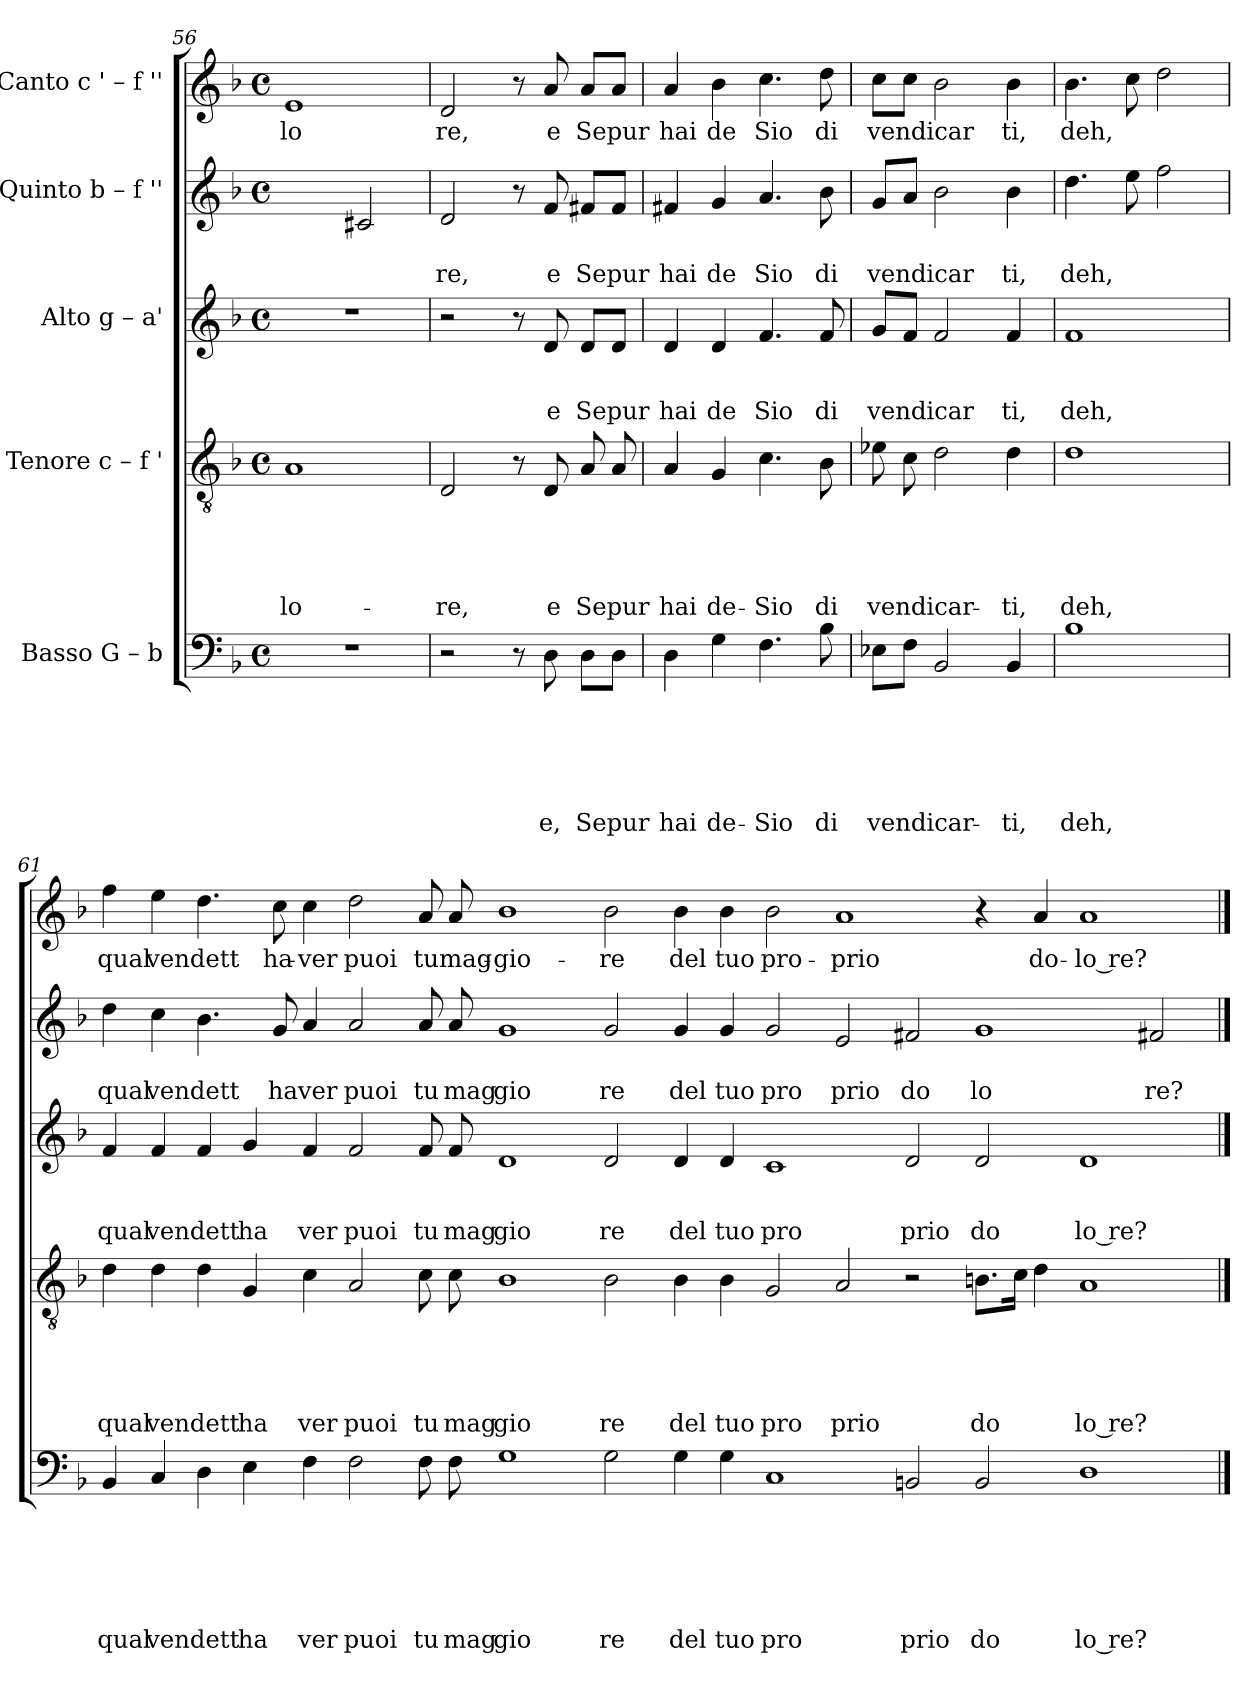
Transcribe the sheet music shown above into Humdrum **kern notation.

**kern	**text	**text	**text	**text	**text	**text	**kern	**text	**text	**text	**text	**text	**kern	**text	**text	**text	**kern	**text	**text	**kern	**text
*part5	*part5	*part5	*part5	*part5	*part5	*part5	*part4	*part4	*part4	*part4	*part4	*part4	*part3	*part3	*part3	*part3	*part2	*part2	*part2	*part1	*part1
*staff5	*staff5	*staff5	*staff5	*staff5	*staff5	*staff5	*staff4	*staff4	*staff4	*staff4	*staff4	*staff4	*staff3	*staff3	*staff3	*staff3	*staff2	*staff2	*staff2	*staff1	*staff1
*I"Basso G – b	*	*	*	*	*	*	*I"Tenore c – f '	*	*	*	*	*	*I"Alto g – a'	*	*	*	*I"Quinto b – f ''	*	*	*I"Canto c ' – f ''	*
*clefF4	*	*	*	*	*	*	*clefGv2	*	*	*	*	*	*clefG2	*	*	*	*clefG2	*	*	*clefG2	*
*k[b-]	*	*	*	*	*	*	*k[b-]	*	*	*	*	*	*k[b-]	*	*	*	*k[b-]	*	*	*k[b-]	*
*F:	*	*	*	*	*	*	*F:	*	*	*	*	*	*F:	*	*	*	*F:	*	*	*F:	*
*M4/4	*	*	*	*	*	*	*M4/4	*	*	*	*	*	*M4/4	*	*	*	*M4/4	*	*	*M4/4	*
*met(c)	*	*	*	*	*	*	*met(c)	*	*	*	*	*	*met(c)	*	*	*	*met(c)	*	*	*met(c)	*
=56	=56	=56	=56	=56	=56	=56	=56	=56	=56	=56	=56	=56	=56	=56	=56	=56	=56	=56	=56	=56	=56
!	!	!	!	!	!	!	!	!	!	!	!	!LO:LY:b	!	!	!	!	!	!	!	!	!LO:LY:b
1r	.	.	.	.	.	.	1A	.	.	.	.	-lo-	1r	.	.	.	2ryy	.	.	1e	lo
.	.	.	.	.	.	.	.	.	.	.	.	.	.	.	.	.	2c#X/	.	.	.	.
=57	=57	=57	=57	=57	=57	=57	=57	=57	=57	=57	=57	=57	=57	=57	=57	=57	=57	=57	=57	=57	=57
!	!	!	!	!	!	!	!	!	!	!	!	!LO:LY:b	!	!	!	!	!	!	!LO:LY:b	!	!LO:LY:b
2r	.	.	.	.	.	.	2D/	.	.	.	.	-re,	2r	.	.	.	2d/	.	re,	2d/	re,
8r	.	.	.	.	.	.	8r	.	.	.	.	.	8r	.	.	.	8r	.	.	8r	.
!	!	!	!	!	!	!LO:LY:b	!	!	!	!	!	!LO:LY:b	!	!	!	!LO:LY:b	!	!	!LO:LY:b	!	!LO:LY:b
8D\	.	.	.	.	.	e,	8D/	.	.	.	.	e	8d/	.	.	e	8f/	.	e	8a/	e
!	!	!	!	!	!	!LO:LY:b	!	!	!	!	!	!LO:LY:b	!	!	!	!LO:LY:b	!	!	!LO:LY:b	!	!LO:LY:b
8D\L	.	.	.	.	.	Se	8A/	.	.	.	.	Se	8d/L	.	.	Se	8f#X/L	.	Se	8a/L	Se
!	!	!	!	!	!	!LO:LY:b	!	!	!	!	!	!LO:LY:b	!	!	!	!LO:LY:b	!	!	!LO:LY:b	!	!LO:LY:b
8D\J	.	.	.	.	.	pur	8A/	.	.	.	.	pur	8d/J	.	.	pur	8f#/J	.	pur	8a/J	pur
=58	=58	=58	=58	=58	=58	=58	=58	=58	=58	=58	=58	=58	=58	=58	=58	=58	=58	=58	=58	=58	=58
!	!	!	!	!	!	!LO:LY:b	!	!	!	!	!	!LO:LY:b	!	!	!	!LO:LY:b	!	!	!LO:LY:b	!	!LO:LY:b
4D\	.	.	.	.	.	hai	4A/	.	.	.	.	hai	4d/	.	.	hai	4f#X/	.	hai	4a/	hai
!	!	!	!	!	!	!LO:LY:b	!	!	!	!	!	!LO:LY:b	!	!	!	!LO:LY:b	!	!	!LO:LY:b	!	!LO:LY:b
4G\	.	.	.	.	.	de-	4G/	.	.	.	.	de-	4d/	.	.	de	4g/	.	de	4b-\	de
!	!	!	!	!	!	!LO:LY:b	!	!	!	!	!	!LO:LY:b	!	!	!	!LO:LY:b	!	!	!LO:LY:b	!	!LO:LY:b
4.F\	.	.	.	.	.	-Sio	4.c\	.	.	.	.	-Sio	4.f/	.	.	Sio	4.a/	.	Sio	4.cc\	Sio
!	!	!	!	!	!	!LO:LY:b	!	!	!	!	!	!LO:LY:b	!	!	!	!LO:LY:b	!	!	!LO:LY:b	!	!LO:LY:b
8B-\	.	.	.	.	.	di	8B-\	.	.	.	.	di	8f/	.	.	di	8b-\	.	di	8dd\	di
=59	=59	=59	=59	=59	=59	=59	=59	=59	=59	=59	=59	=59	=59	=59	=59	=59	=59	=59	=59	=59	=59
!	!	!	!	!	!	!LO:LY:b	!	!	!	!	!	!LO:LY:b	!	!	!	!LO:LY:b	!	!	!LO:LY:b	!	!LO:LY:b
8E-X\L	.	.	.	.	.	vendicar-	8e-X\	.	.	.	.	vendicar-	8g/L	.	.	vendicar	8g/L	.	vendicar	8cc\L	vendicar
8F\J	.	.	.	.	.	.	8c\	.	.	.	.	.	8f/J	.	.	.	8a/J	.	.	8cc\J	.
2BB-/	.	.	.	.	.	.	2d\	.	.	.	.	.	2f/	.	.	.	2b-\	.	.	2b-\	.
!	!	!	!	!	!	!LO:LY:b	!	!	!	!	!	!LO:LY:b	!	!	!	!LO:LY:b	!	!	!LO:LY:b	!	!LO:LY:b
4BB-/	.	.	.	.	.	-ti,	4d\	.	.	.	.	-ti,	4f/	.	.	ti,	4b-\	.	ti,	4b-\	ti,
=60	=60	=60	=60	=60	=60	=60	=60	=60	=60	=60	=60	=60	=60	=60	=60	=60	=60	=60	=60	=60	=60
!	!	!	!	!	!	!LO:LY:b	!	!	!	!	!	!LO:LY:b	!	!	!	!LO:LY:b	!	!	!LO:LY:b	!	!LO:LY:b
1B-	.	.	.	.	.	deh,	1d	.	.	.	.	deh,	1f	.	.	deh,	4.dd\	.	deh,	4.b-\	deh,
.	.	.	.	.	.	.	.	.	.	.	.	.	.	.	.	.	8ee\	.	.	8cc\	.
.	.	.	.	.	.	.	.	.	.	.	.	.	.	.	.	.	2ff\	.	.	2dd\	.
!!LO:LB:g=z
=61	=61	=61	=61	=61	=61	=61	=61	=61	=61	=61	=61	=61	=61	=61	=61	=61	=61	=61	=61	=61	=61
!	!	!	!	!	!	!LO:LY:b	!	!	!	!	!	!LO:LY:b	!	!	!	!LO:LY:b	!	!	!LO:LY:b	!	!LO:LY:b
4BB-/	.	.	.	.	.	qual	4d\	.	.	.	.	qual	4f/	.	.	qual	4dd\	.	qual	4ff\	qual
!	!	!	!	!	!	!LO:LY:b	!	!	!	!	!	!LO:LY:b	!	!	!	!LO:LY:b	!	!	!LO:LY:b	!	!LO:LY:b
4C/	.	.	.	.	.	vendett	4d\	.	.	.	.	vendett	4f/	.	.	vendett	4cc\	.	vendett	4ee\	vendett
4D\	.	.	.	.	.	.	4d\	.	.	.	.	.	4f/	.	.	.	4.b-\	.	.	4.dd\	.
!	!	!	!	!	!	!LO:LY:b	!	!	!	!	!	!LO:LY:b	!	!	!	!LO:LY:b	!	!	!	!	!
4E\	.	.	.	.	.	ha	4G/	.	.	.	.	ha	4g/	.	.	ha	.	.	.	.	.
!	!	!	!	!	!	!	!	!	!	!	!	!	!	!	!	!	!	!	!LO:LY:b	!	!LO:LY:b
.	.	.	.	.	.	.	.	.	.	.	.	.	.	.	.	.	8g/	.	ha	8cc\	ha-
!	!	!	!	!	!	!LO:LY:b	!	!	!	!	!	!LO:LY:b	!	!	!	!LO:LY:b	!	!	!LO:LY:b	!	!LO:LY:b
4F\	.	.	.	.	.	ver	4c\	.	.	.	.	ver	4f/	.	.	ver	4a/	.	ver	4cc\	-ver
!	!	!	!	!	!	!LO:LY:b	!	!	!	!	!	!LO:LY:b	!	!	!	!LO:LY:b	!	!	!LO:LY:b	!	!LO:LY:b
2F\	.	.	.	.	.	puoi	2A/	.	.	.	.	puoi	2f/	.	.	puoi	2a/	.	puoi	2dd\	puoi
!	!	!	!	!	!	!LO:LY:b	!	!	!	!	!	!LO:LY:b	!	!	!	!LO:LY:b	!	!	!LO:LY:b	!	!LO:LY:b
8F\	.	.	.	.	.	tu	8c\	.	.	.	.	tu	8f/	.	.	tu	8a/	.	tu	8a/	tu
!	!	!	!	!	!	!LO:LY:b	!	!	!	!	!	!LO:LY:b	!	!	!	!LO:LY:b	!	!	!LO:LY:b	!	!LO:LY:b
8F\	.	.	.	.	.	mag	8c\	.	.	.	.	mag	8f/	.	.	mag	8a/	.	mag	8a/	mag-
!	!	!	!	!	!	!LO:LY:b	!	!	!	!	!	!LO:LY:b	!	!	!	!LO:LY:b	!	!	!LO:LY:b	!	!LO:LY:b
1G	.	.	.	.	.	gio	1B-	.	.	.	.	gio	1d	.	.	gio	1g	.	gio	1b-	-gio-
!	!	!	!	!	!	!LO:LY:b	!	!	!	!	!	!LO:LY:b	!	!	!	!LO:LY:b	!	!	!LO:LY:b	!	!LO:LY:b
2G\	.	.	.	.	.	re	2B-\	.	.	.	.	re	2d/	.	.	re	2g/	.	re	2b-\	-re
!	!	!	!	!	!	!LO:LY:b	!	!	!	!	!	!LO:LY:b	!	!	!	!LO:LY:b	!	!	!LO:LY:b	!	!LO:LY:b
4G\	.	.	.	.	.	del	4B-\	.	.	.	.	del	4d/	.	.	del	4g/	.	del	4b-\	del
!	!	!	!	!	!	!LO:LY:b	!	!	!	!	!	!LO:LY:b	!	!	!	!LO:LY:b	!	!	!LO:LY:b	!	!LO:LY:b
4G\	.	.	.	.	.	tuo	4B-\	.	.	.	.	tuo	4d/	.	.	tuo	4g/	.	tuo	4b-\	tuo
!	!	!	!	!	!	!LO:LY:b	!	!	!	!	!	!LO:LY:b	!	!	!	!LO:LY:b	!	!	!LO:LY:b	!	!LO:LY:b
1C	.	.	.	.	.	pro	2G/	.	.	.	.	pro	1c	.	.	pro	2g/	.	pro	2b-\	pro-
!	!	!	!	!	!	!	!	!	!	!	!	!LO:LY:b	!	!	!	!	!	!	!LO:LY:b	!	!LO:LY:b
.	.	.	.	.	.	.	2A/	.	.	.	.	prio	.	.	.	.	2e/	.	prio	1a	-prio
!	!	!	!	!	!	!LO:LY:b	!	!	!	!	!	!	!	!	!	!LO:LY:b	!	!	!LO:LY:b	!	!
2BBn/	.	.	.	.	.	prio	2r	.	.	.	.	.	2d/	.	.	prio	2f#X/	.	do	.	.
!	!	!	!	!	!	!LO:LY:b	!	!	!	!	!	!LO:LY:b	!	!	!	!LO:LY:b	!	!	!LO:LY:b	!	!
2BB/	.	.	.	.	.	do	8.Bn\L	.	.	.	.	do	2d/	.	.	do	1g	.	lo	4r	.
.	.	.	.	.	.	.	16c\Jk	.	.	.	.	.	.	.	.	.	.	.	.	.	.
!	!	!	!	!	!	!	!	!	!	!	!	!	!	!	!	!	!	!	!	!	!LO:LY:b
.	.	.	.	.	.	.	4d\	.	.	.	.	.	.	.	.	.	.	.	.	4a/	do-
!	!	!	!	!	!	!LO:LY:b	!	!	!	!	!	!LO:LY:b	!	!	!	!LO:LY:b	!	!	!	!	!LO:LY:b
1D	.	.	.	.	.	lo re?	1A	.	.	.	.	lo re?	1d	.	.	lo re?	.	.	.	1a	-lo re?-
!	!	!	!	!	!	!	!	!	!	!	!	!	!	!	!	!	!	!	!LO:LY:b	!	!
.	.	.	.	.	.	.	.	.	.	.	.	.	.	.	.	.	2f#X/	.	re?	.	.
==	==	==	==	==	==	==	==	==	==	==	==	==	==	==	==	==	==	==	==	==	==
*-	*-	*-	*-	*-	*-	*-	*-	*-	*-	*-	*-	*-	*-	*-	*-	*-	*-	*-	*-	*-	*-
